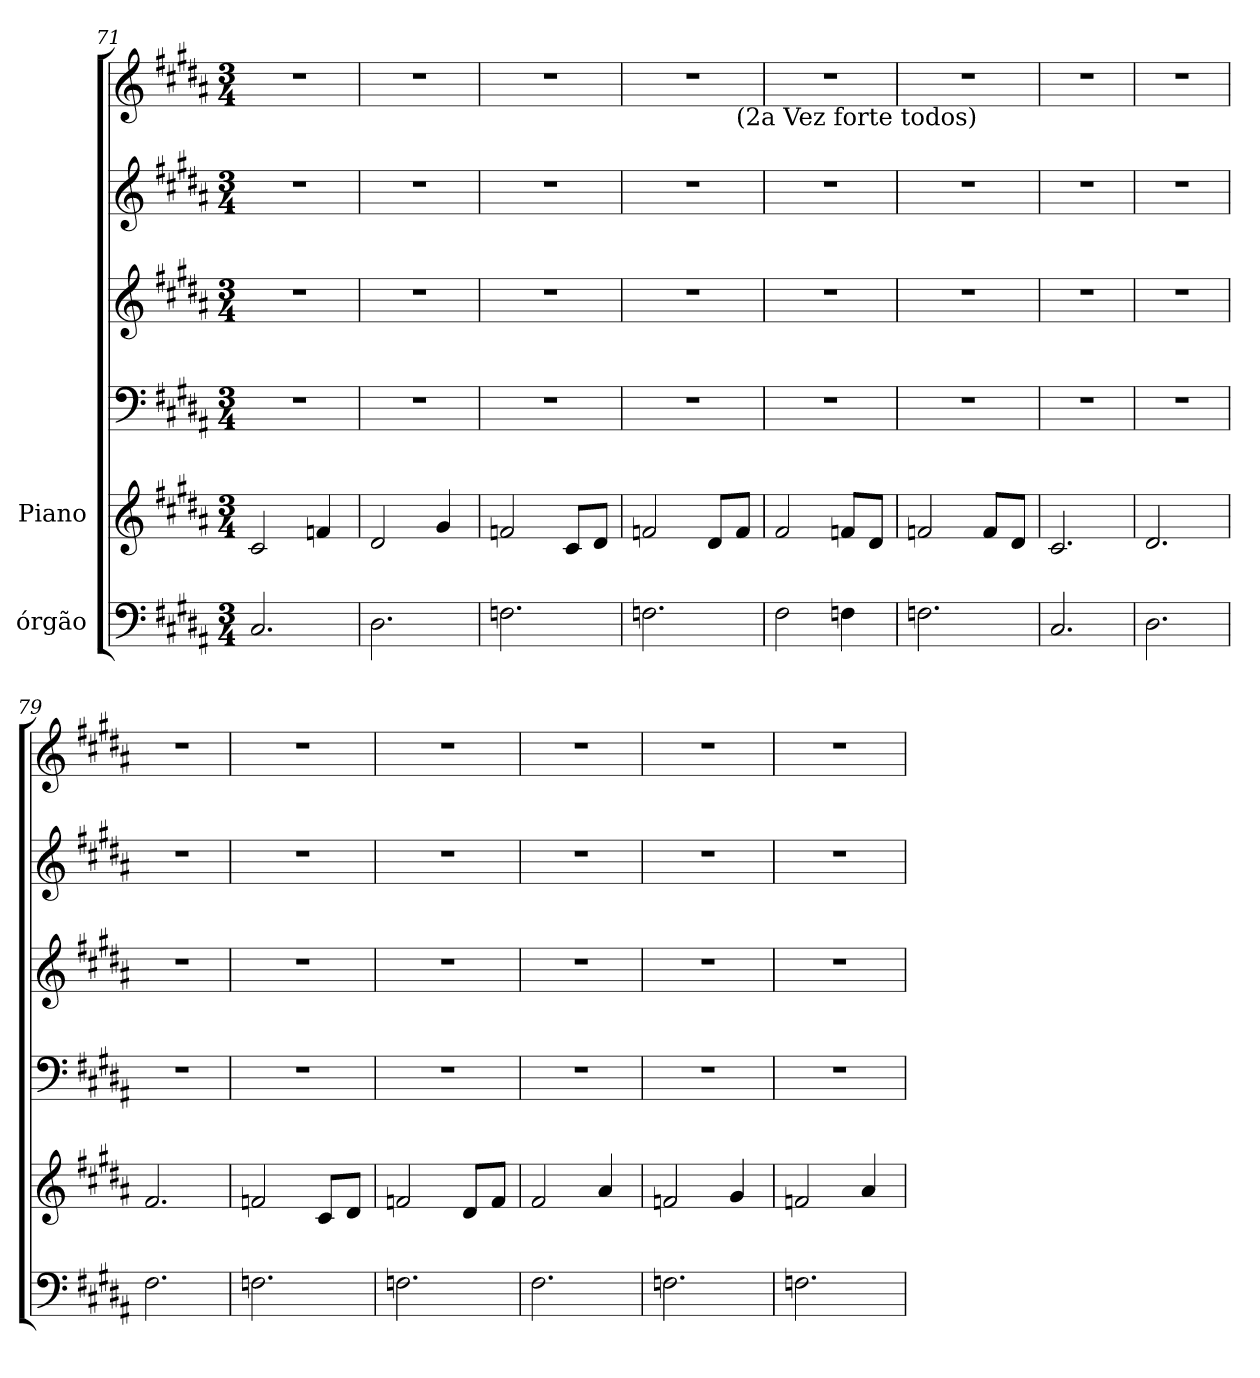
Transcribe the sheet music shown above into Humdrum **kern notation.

**kern	**kern	**kern	**kern	**kern	**kern
*part6	*part5	*part4	*part3	*part2	*part1
*staff6	*staff5	*staff4	*staff3	*staff2	*staff1
*I"órgão	*I"Piano	*	*	*	*
*clefF4	*clefG2	*clefF4	*clefG2	*clefG2	*clefG2
*k[f#c#g#d#a#]	*k[f#c#g#d#a#]	*k[f#c#g#d#a#]	*k[f#c#g#d#a#]	*k[f#c#g#d#a#]	*k[f#c#g#d#a#]
*B:	*B:	*B:	*B:	*B:	*B:
*M3/4	*M3/4	*M3/4	*M3/4	*M3/4	*M3/4
=71	=71	=71	=71	=71	=71
2.C#/	2c#/	2.r	2.r	2.r	2.r
.	4fn/	.	.	.	.
=72	=72	=72	=72	=72	=72
2.D#\	2d#/	2.r	2.r	2.r	2.r
.	4g#/	.	.	.	.
!!LO:PB:g=z
=73	=73	=73	=73	=73	=73
2.Fn\	2fn/	2.r	2.r	2.r	2.r
.	8c#/L	.	.	.	.
.	8d#/J	.	.	.	.
=74	=74	=74	=74	=74	=74
*	*	*	*	*	*^
2.Fn\	2fn/	2.r	2.r	2.r	2.r	2ryy
.	8d#/L	.	.	.	.	8ryy
!	!	!	!	!	!	!LO:TX:b:t=(2a Vez forte todos)
.	8f/J	.	.	.	.	8ryy
*	*	*	*	*	*v	*v
=75	=75	=75	=75	=75	=75
2F#\	2f#/	2.r	2.r	2.r	2.r
4Fn\	8fn/L	.	.	.	.
.	8d#/J	.	.	.	.
=76	=76	=76	=76	=76	=76
2.Fn\	2fn/	2.r	2.r	2.r	2.r
.	8f/L	.	.	.	.
.	8d#/J	.	.	.	.
=77	=77	=77	=77	=77	=77
2.C#/	2.c#/	2.r	2.r	2.r	2.r
=78	=78	=78	=78	=78	=78
2.D#\	2.d#/	2.r	2.r	2.r	2.r
=79	=79	=79	=79	=79	=79
2.F#\	2.f#/	2.r	2.r	2.r	2.r
!!LO:PB:g=z
=80	=80	=80	=80	=80	=80
2.Fn\	2fn/	2.r	2.r	2.r	2.r
.	8c#/L	.	.	.	.
.	8d#/J	.	.	.	.
=81	=81	=81	=81	=81	=81
2.Fn\	2fn/	2.r	2.r	2.r	2.r
.	8d#/L	.	.	.	.
.	8f/J	.	.	.	.
=82	=82	=82	=82	=82	=82
2.F#\	2f#/	2.r	2.r	2.r	2.r
.	4a#/	.	.	.	.
=83	=83	=83	=83	=83	=83
2.Fn\	2fn/	2.r	2.r	2.r	2.r
.	4g#/	.	.	.	.
=84	=84	=84	=84	=84	=84
2.Fn\	2fn/	2.r	2.r	2.r	2.r
.	4a#/	.	.	.	.
=	=	=	=	=	=
*-	*-	*-	*-	*-	*-
